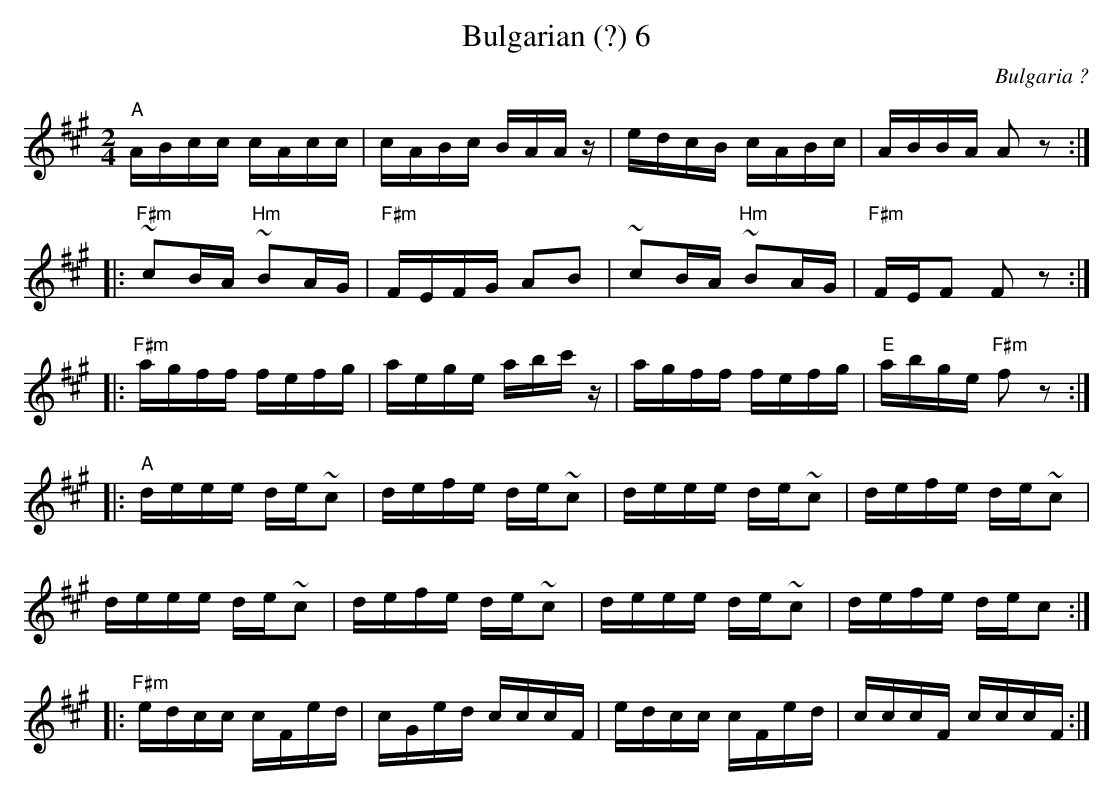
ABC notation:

X:1
T:Bulgarian (?) 6
O:Bulgaria ?
M:2/4
K:A
"A"ABcc cAcc|cABc BAAz | \
edcB cABc | ABBA A2z2 :|
|:"F#m"~c2BA "Hm"~B2AG |"F#m"FEFG A2B2|\
~c2BA "Hm"~B2AG| "F#m"FEF2 F2z2 :|
|:"F#m"agff fefg| aege abc'z |\
agff fefg | "E"abge "F#m"f2z2 :|
|:"A"deee de~c2 | defe de~c2 |\
deee de~c2|defe de~c2|
deee de~c2|defe de~c2|\
deee de~c2|defe dec2 :|
|:"F#m"edcc cFed|cGed cccF| \
edcc cFed|cccF cccF :|
